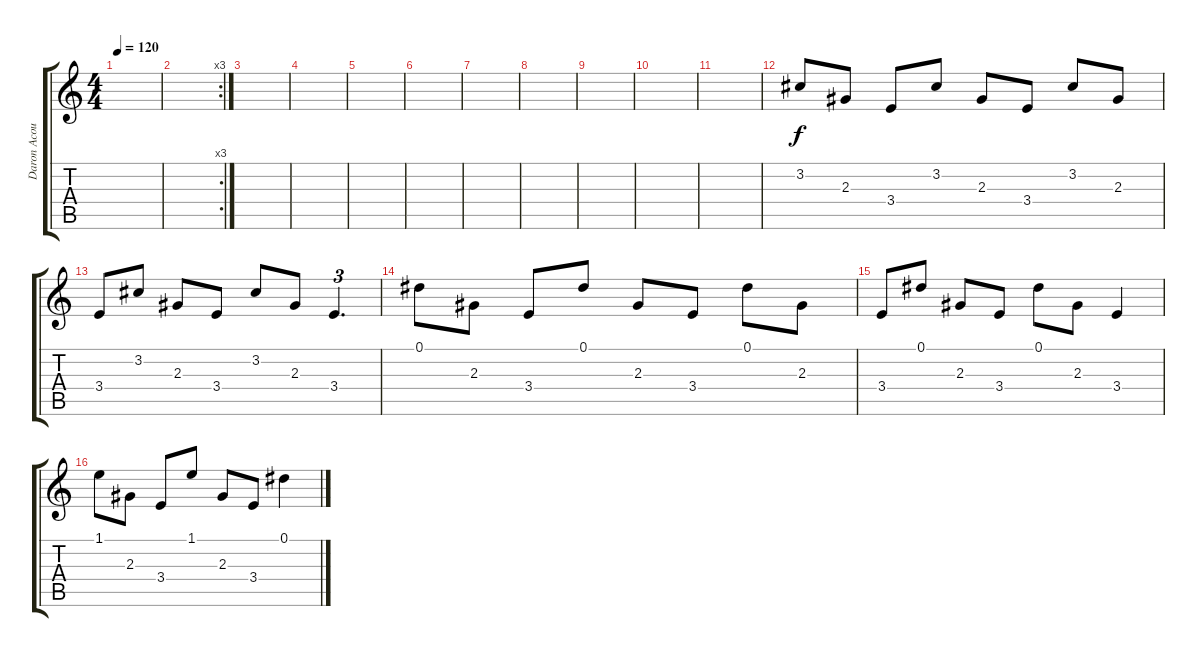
\track ("Daron Acoustic" "Daron Acou") {instrument acousticguitarsteel}
\staff {score tabs}
\tuning (Eb4 Bb3 Gb3 Db3 Ab2 Db2) {hide}
\ts (4 4)
\tempo 120
\clef g2
\ks c
|
\rc 3
|
|
|
|
|
|
|
|
|
|
3.2.8 2.3.8 3.4.8 3.2.8 2.3.8 3.4.8 3.2.8 2.3.8 |
3.4.8 3.2.8 2.3.8 3.4.8 3.2.8 2.3.8 3.4.4{d tu (3 2)} |
0.1.8 2.3.8 3.4.8 0.1.8 2.3.8 3.4.8 0.1.8 2.3.8 |
3.4.8 0.1.8 2.3.8 3.4.8 0.1.8 2.3.8 3.4.4 |
1.1.8 2.3.8 3.4.8 1.1.8 2.3.8 3.4.8 0.1.4
